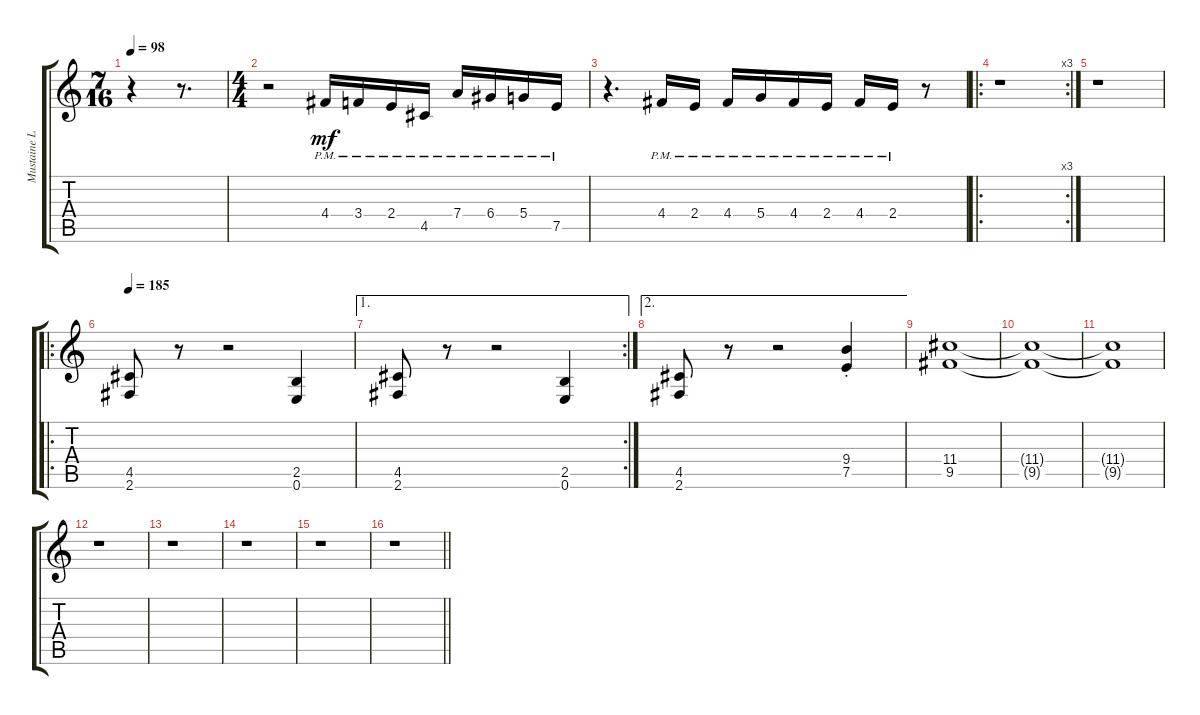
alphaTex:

\track ("Mustaine Lead" "Mustaine L") {instrument distortionguitar}
\staff {score tabs}
\tuning (E4 B3 G3 D3 A2 E2) {hide}
\ts (7 16)
\tempo 98
\clef g2
\ks c
r.4{dy mf} r.8{d} |
\ts (4 4)
r.2 4.4{pm}.16 3.4{pm}.16 2.4{pm}.16 4.5{pm}.16 7.4{pm}.16 6.4{pm}.16 5.4{pm}.16 7.5{pm}.16 |
r.4{d} 4.4{pm}.16 2.4{pm}.16 4.4{pm}.16 5.4{pm}.16 4.4{pm}.16 2.4{pm}.16 4.4{pm}.16 2.4{pm}.16 r.8 |
\ro
\rc 3
r.1 |
r.1 |
\ro
\tempo 185
(4.5 2.6).8 r.8 r.2 (2.5 0.6).4 |
\ae 1
\rc 2
(4.5 2.6).8 r.8 r.2 (2.5 0.6).4 |
\ae 2
(4.5 2.6).8 r.8 r.2 (9.4{st} 7.5{st}).4 |
(11.4 9.5).1 |
(11.4{t} 9.5{t}).1 |
(11.4{t} 9.5{t}).1 |
r.1 |
r.1 |
r.1 |
r.1 |
\barLineRight lightlight
r.1
